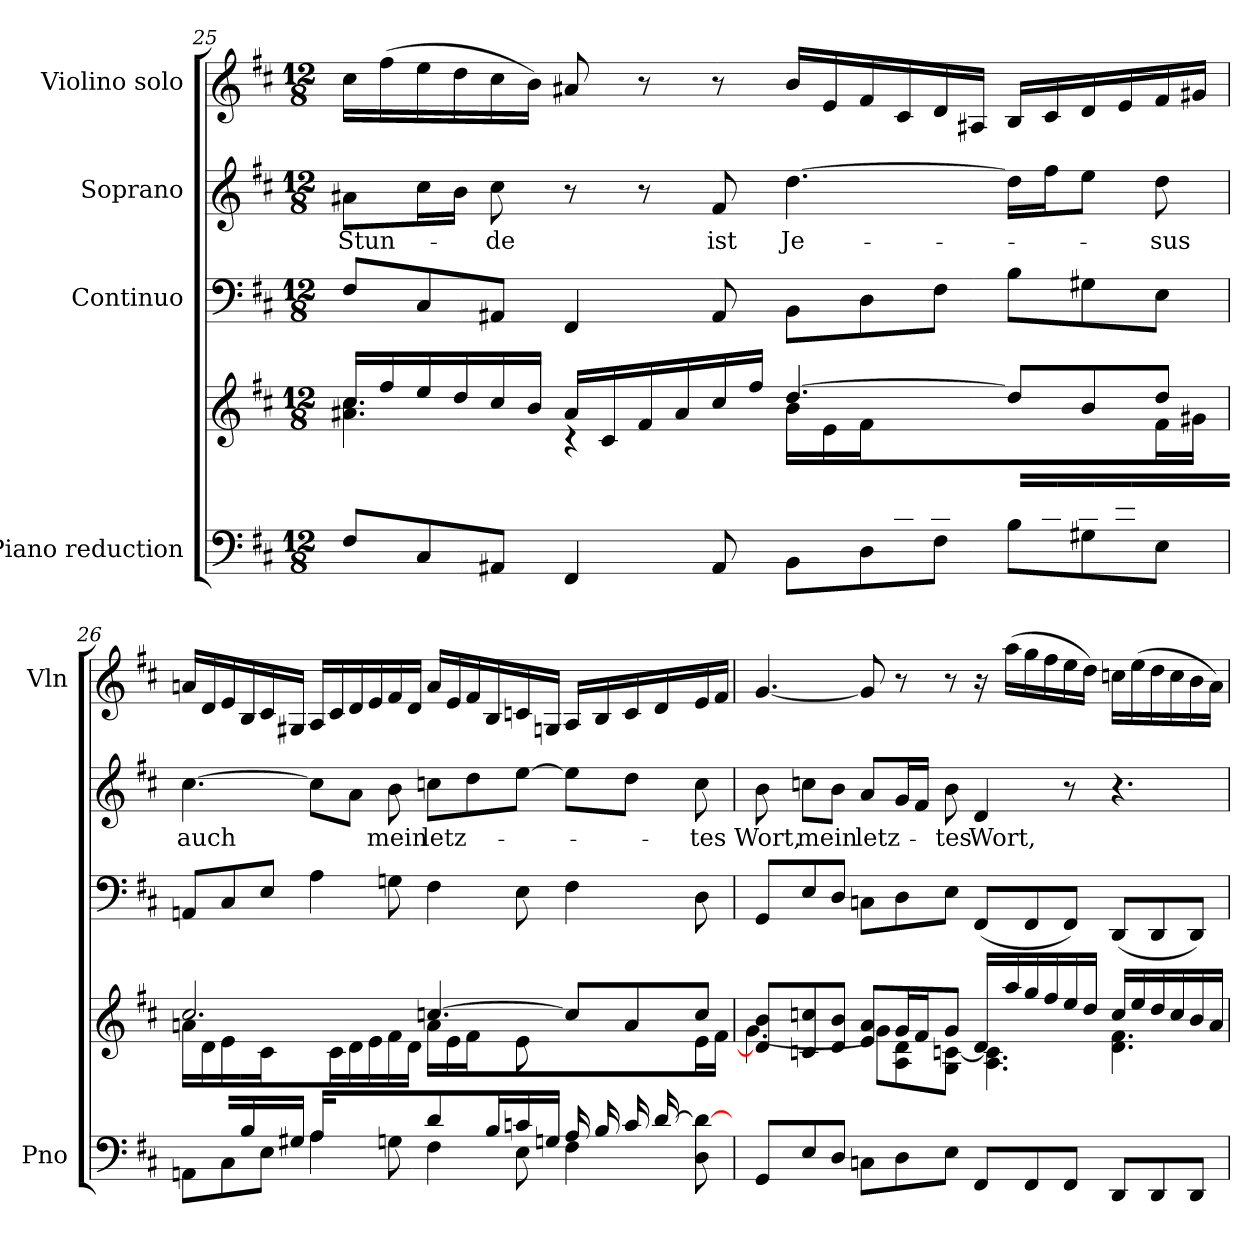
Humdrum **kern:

**kern	**kern	**kern	**kern	**text	**kern
*part4	*part4	*part3	*part2	*part2	*part1
*staff5	*staff4	*staff3	*staff2	*staff2	*staff1
*I"Piano reduction	*	*I"Continuo	*I"Soprano	*	*I"Violino solo
*I'Pno	*	*	*	*	*I'Vln
!!LO:PB:g=z
*clefF4	*clefG2	*clefF4	*clefG2	*	*clefG2
*k[f#c#]	*k[f#c#]	*k[f#c#]	*k[f#c#]	*	*k[f#c#]
*M12/8	*M12/8	*M12/8	*M12/8	*	*M12/8
=25	=25	=25	=25	=25	=25
*^	*^	*	*	*	*
!	!	!	!	!	!	!LO:LY:b	!
2...ryy	8F#/L	16cc#/LL	4.a#X\ 4.cc#\	8F#/L	8a#X\L	Stun-	16cc#\LL
.	.	16ff#/	.	.	.	.	(>16ff#\
.	8C#/	16ee/	.	8C#/	16cc#\L	.	16ee\
.	.	16dd/	.	.	16b\JJ	.	16dd\
!	!	!	!	!	!	!LO:LY:b	!
.	8AA#X/J	16cc#/	.	8AA#X/J	8cc#\	-de	16cc#\
.	.	16b/JJ	.	.	.	.	16b\JJ)
.	4FF#/	16a#/LL	4rc	4FF#/	8r	.	8a#X/
.	.	16c#/	.	.	.	.	.
.	.	16f#/	.	.	8r	.	8r
.	.	16a#/	.	.	.	.	.
!	!	!	!	!	!	!LO:LY:b	!
.	8AA#/	16cc#/	8ryy	8AA#/	8f#/	ist	8r
.	.	16ff#/JJ	.	.	.	.	.
!	!	!	!	!	!	!LO:LY:b	!
.	8BB\L	[4.dd/	16b\LL	8BB\L	[4.dd\	Je-	16b/LL
.	.	.	16e\	.	.	.	16e/
.	8D\	.	16f#\	8D\	.	.	16f#/
16c#/	.	.	4..ryy	.	.	.	16c#/
16d/	8F#\J	.	.	8F#\J	.	.	16d/
16A#X/JJ	.	.	.	.	.	.	16A#X/JJ
16B/LL	8B\L	8dd/L]	.	8B\L	16dd\LL]	.	16B/LL
16c#/	.	.	.	.	16ff#\J	.	16c#/
16d/	8G#X\	8b/	.	8G#X\	8ee\J	.	16d/
16e/	.	.	.	.	.	.	16e/
!	!	!	!	!	!	!LO:LY:b	!
8ryy	8E\J	8dd/J	16f#\	8E\J	8dd\	-sus	16f#/
.	.	.	16g#X\JJ	.	.	.	16g#X/JJ
=26	=26	=26	=26	=26	=26	=26	=26
*	*^	*	*^	*	*	*	*
!	!	!	!	!	!	!	!	!LO:LY:b	!
8.ryy	4.rFyy	8AAn\L	2.cc#/	16an\LL	1ryy	8AAn/L	[4.cc#\	auch	16an/LL
.	.	.	.	16d\	.	.	.	.	16d/
.	.	8C#\	.	16e\	.	8C#/	.	.	16e/
16B/	.	.	.	16ryy	.	.	.	.	16B/
16ryy	.	8E\J	.	16c#\	.	8E/J	.	.	16c#/
16G#X/JJ	.	.	.	8ryy	.	.	.	.	16G#X/JJ
16A/LL	4.ryy	4A\	.	.	.	4A\	8cc#\L]	.	16A/LL
2ryy	.	.	.	16c#\	.	.	.	.	16c#/
.	.	.	.	16d\	.	.	8a\J	.	16d/
.	.	.	.	16e\	.	.	.	.	16e/
!	!	!	!	!	!	!	!	!LO:LY:b	!
.	.	8Gn\	.	16f#\	.	8Gn\	8b\	mein	16f#/
.	.	.	.	16d\JJ	.	.	.	.	16d/JJ
!	!	!	!	!	!	!	!	!LO:LY:b	!
.	4d/	4F#\	[4.ccn/	16a\LL	.	4F#\	8ccn\L	letz-	16a/LL
.	.	.	.	16e\	.	.	.	.	16e/
.	.	.	.	16f#\	.	.	8dd\	.	16f#/
16B/	.	.	.	4..ryy	.	.	.	.	16B/
16cn/	8ryy	8E\	.	.	8e\	8E\	[8ee\J	.	16cn/
16Gn/JJ	.	.	.	.	.	.	.	.	16Gn/JJ
16A/LL	4.ryy	4F#\	8cc/L]	.	4.ryy	4F#\	8ee\L]	.	16A/LL
16B/	.	.	.	.	.	.	.	.	16B/
16c/	.	.	8a/	.	.	.	8dd\J	.	16c/
[16d/	.	.	.	.	.	.	.	.	16d/
!	!	!	!	!	!	!	!	!LO:LY:b	!
8ryy	.	8D\ 8d\_	8cc/J	16e\	.	8D\	8cc\	-tes	16e/
.	.	.	.	16f#\JJ	.	.	.	.	16f#/JJ
*v	*v	*v	*	*	*	*	*	*	*
*	*	*v	*v	*	*	*	*
!!LO:LB:g=z
=27	=27	=27	=27	=27	=27	=27
!	!	!	!	!	!LO:LY:b	!
8GG/L	8d/] 8b/L	[4.g\	8GG/L	8b\	Wort,	[4.g/
!	!	!	!	!	!LO:LY:b	!
8E/	8cn/ 8ccn/	.	8E/	8ccn\L	mein	.
8D/J	8d/ 8b/J	.	8D/J	8b\J	.	.
!	!	!	!	!	!LO:LY:b	!
8Cn\L	8e/ 8a/L	8g\L]	8Cn\L	8a/L	letz-	8g/]
8D\	16g/L	8A\ 8d\	8D\	16g/L	.	8r
.	16f#/J	.	.	16f#/JJ	.	.
!	!	!	!	!	!LO:LY:b	!
8E\J	8g/J	8G\ [8cn\J	8E\J	8b\	-tes	8r
!	!	!	!	!	!LO:LY:b	!
8FF#/L	16d/LL	4.A\ 4.c\]	(<8FF#/L	4d/	Wort,	16r
.	16aa/	.	.	.	.	(>16aa\LL
8FF#/	16gg/	.	8FF#/	.	.	16gg\
.	16ff#/	.	.	.	.	16ff#\
8FF#/J	16ee/	.	8FF#/J)	8r	.	16ee\
.	16dd/JJ	.	.	.	.	16dd\JJ)
8DD/L	16cc/LL	4.d\ 4.f#\	(<8DD/L	4.r	.	16ccn\LL
.	16ee/	.	.	.	.	(>16ee\
8DD/	16dd/	.	8DD/	.	.	16dd\
.	16cc/	.	.	.	.	16cc\
8DD/J	16b/	.	8DD/J)	.	.	16b\
.	16a/JJ	.	.	.	.	16a\JJ)
*	*v	*v	*	*	*	*
=	=	=	=	=	=
*-	*-	*-	*-	*-	*-
